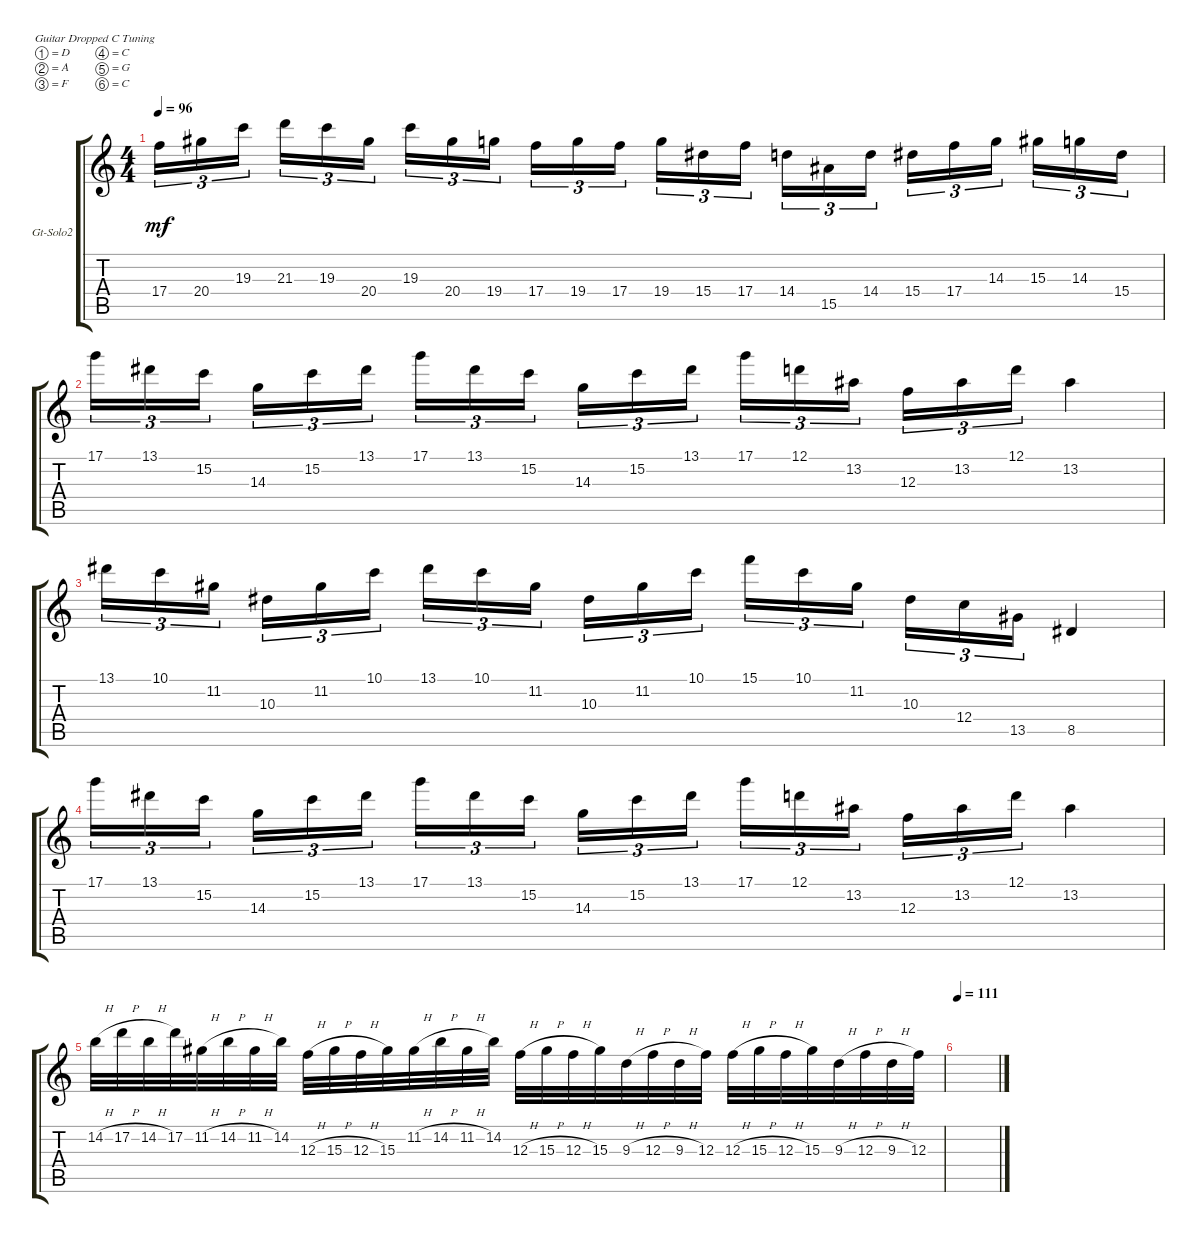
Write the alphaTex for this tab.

\defaultSystemsLayout 4
\bracketExtendMode groupsimilarinstruments
\firstSystemTrackNameOrientation horizontal
\otherSystemsTrackNameOrientation horizontal
\track ("Guitar Solo 2" "Gt-Solo2") {instrument distortionguitar}
\staff {score tabs}
\tuning (D4 A3 F3 C3 G2 C2)
\ts (4 4)
\tempo 96
\clef g2
\ks c
17.4.16{tu (3 2) dy mf} 20.4.16{tu (3 2)} 19.3.16{tu (3 2)} 21.3.16{tu (3 2)} 19.3.16{tu (3 2)} 20.4.16{tu (3 2)} 19.3.16{tu (3 2)} 20.4.16{tu (3 2)} 19.4.16{tu (3 2)} 17.4.16{tu (3 2)} 19.4.16{tu (3 2)} 17.4.16{tu (3 2)} 19.4.16{tu (3 2)} 15.4.16{tu (3 2)} 17.4.16{tu (3 2)} 14.4.16{tu (3 2)} 15.5.16{tu (3 2)} 14.4.16{tu (3 2)} 15.4.16{tu (3 2)} 17.4.16{tu (3 2)} 14.3.16{tu (3 2)} 15.3.16{tu (3 2)} 14.3.16{tu (3 2)} 15.4.16{tu (3 2)} |
17.1.16{tu (3 2)} 13.1.16{tu (3 2)} 15.2.16{tu (3 2)} 14.3.16{tu (3 2)} 15.2.16{tu (3 2)} 13.1.16{tu (3 2)} 17.1.16{tu (3 2)} 13.1.16{tu (3 2)} 15.2.16{tu (3 2)} 14.3.16{tu (3 2)} 15.2.16{tu (3 2)} 13.1.16{tu (3 2)} 17.1.16{tu (3 2)} 12.1.16{tu (3 2)} 13.2.16{tu (3 2)} 12.3.16{tu (3 2)} 13.2.16{tu (3 2)} 12.1.16{tu (3 2)} 13.2.4 |
13.1.16{tu (3 2)} 10.1.16{tu (3 2)} 11.2.16{tu (3 2)} 10.3.16{tu (3 2)} 11.2.16{tu (3 2)} 10.1.16{tu (3 2)} 13.1.16{tu (3 2)} 10.1.16{tu (3 2)} 11.2.16{tu (3 2)} 10.3.16{tu (3 2)} 11.2.16{tu (3 2)} 10.1.16{tu (3 2)} 15.1.16{tu (3 2)} 10.1.16{tu (3 2)} 11.2.16{tu (3 2)} 10.3.16{tu (3 2)} 12.4.16{tu (3 2)} 13.5.16{tu (3 2)} 8.5.4 |
17.1.16{tu (3 2)} 13.1.16{tu (3 2)} 15.2.16{tu (3 2)} 14.3.16{tu (3 2)} 15.2.16{tu (3 2)} 13.1.16{tu (3 2)} 17.1.16{tu (3 2)} 13.1.16{tu (3 2)} 15.2.16{tu (3 2)} 14.3.16{tu (3 2)} 15.2.16{tu (3 2)} 13.1.16{tu (3 2)} 17.1.16{tu (3 2)} 12.1.16{tu (3 2)} 13.2.16{tu (3 2)} 12.3.16{tu (3 2)} 13.2.16{tu (3 2)} 12.1.16{tu (3 2)} 13.2.4 |
14.2{h}.32 17.2{h}.32 14.2{h}.32 17.2.32 11.2{h}.32 14.2{h}.32 11.2{h}.32 14.2.32 12.3{h}.32 15.3{h}.32 12.3{h}.32 15.3.32 11.2{h}.32 14.2{h}.32 11.2{h}.32 14.2.32 12.3{h}.32 15.3{h}.32 12.3{h}.32 15.3.32 9.3{h}.32 12.3{h}.32 9.3{h}.32 12.3.32 12.3{h}.32 15.3{h}.32 12.3{h}.32 15.3.32 9.3{h}.32 12.3{h}.32 9.3{h}.32 12.3.32 |
\tempo 111
